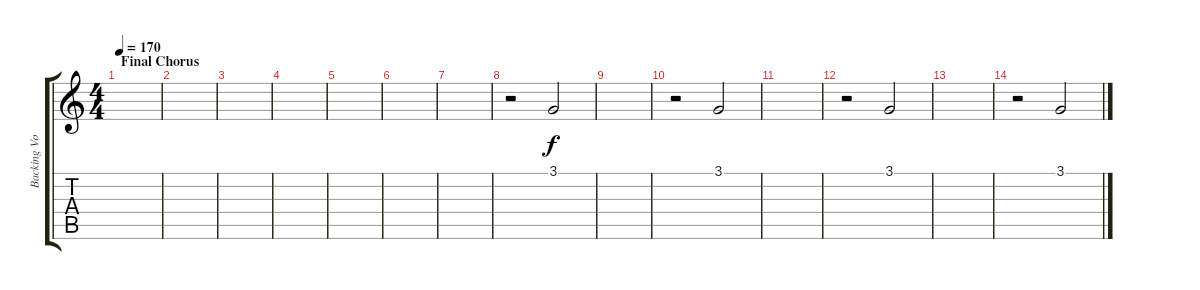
\track ("Backing Vocals (Ian)" "Backing Vo") {instrument clarinet}
\staff {score tabs}
\tuning (E4 B3 G3 D3 A2 E2) {hide}
\ts (4 4)
\section ("" "Final Chorus")
\tempo 170
\clef g2
\ks c
|
|
|
|
|
|
|
r.2 3.1.2 |
|
r.2 3.1.2 |
|
r.2 3.1.2 |
|
r.2 3.1.2
